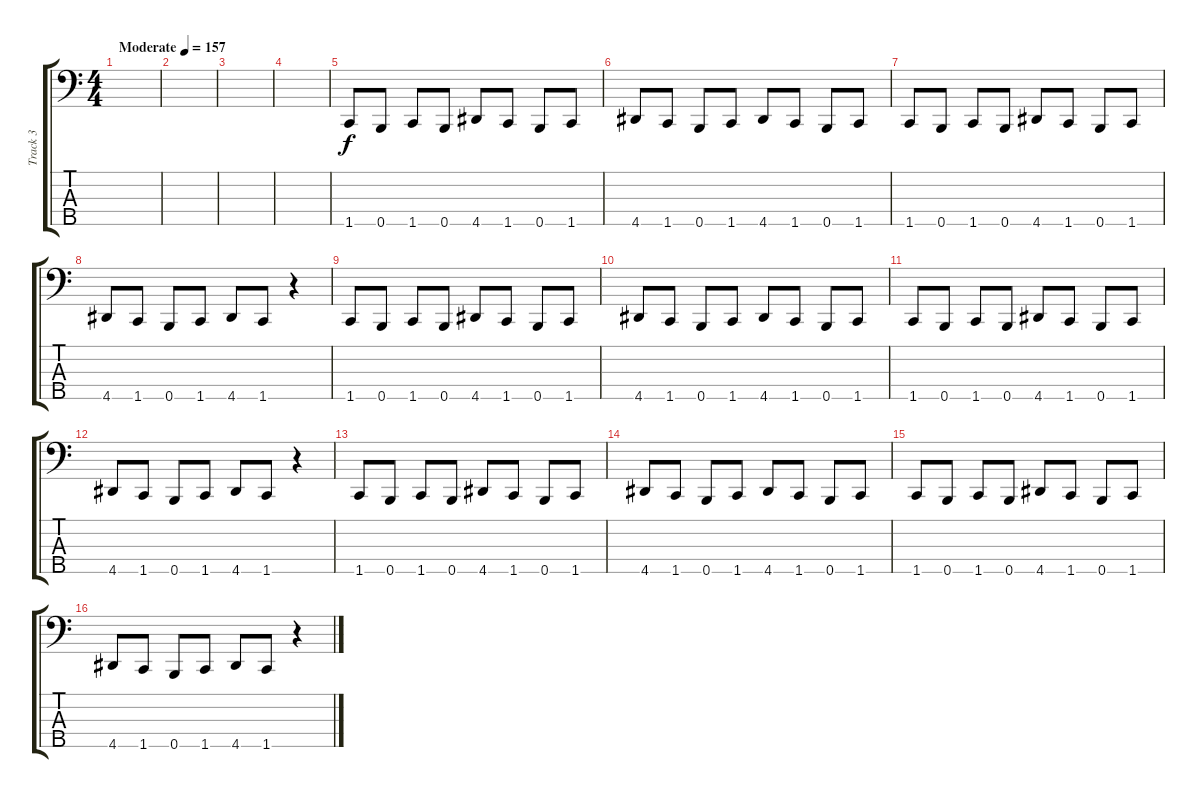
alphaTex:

\track ("Track 3" "Track 3") {instrument electricbassfinger}
\staff {score tabs}
\tuning (G2 D2 A1 E1 B0) {hide}
\ts (4 4)
\tempo (157 "Moderate")
\clef f4
\ks c
|
|
|
|
1.5.8 0.5.8 1.5.8 0.5.8 4.5.8 1.5.8 0.5.8 1.5.8 |
4.5.8 1.5.8 0.5.8 1.5.8 4.5.8 1.5.8 0.5.8 1.5.8 |
1.5.8 0.5.8 1.5.8 0.5.8 4.5.8 1.5.8 0.5.8 1.5.8 |
4.5.8 1.5.8 0.5.8 1.5.8 4.5.8 1.5.8 r.4 |
1.5.8 0.5.8 1.5.8 0.5.8 4.5.8 1.5.8 0.5.8 1.5.8 |
4.5.8 1.5.8 0.5.8 1.5.8 4.5.8 1.5.8 0.5.8 1.5.8 |
1.5.8 0.5.8 1.5.8 0.5.8 4.5.8 1.5.8 0.5.8 1.5.8 |
4.5.8 1.5.8 0.5.8 1.5.8 4.5.8 1.5.8 r.4 |
1.5.8 0.5.8 1.5.8 0.5.8 4.5.8 1.5.8 0.5.8 1.5.8 |
4.5.8 1.5.8 0.5.8 1.5.8 4.5.8 1.5.8 0.5.8 1.5.8 |
1.5.8 0.5.8 1.5.8 0.5.8 4.5.8 1.5.8 0.5.8 1.5.8 |
4.5.8 1.5.8 0.5.8 1.5.8 4.5.8 1.5.8 r.4
